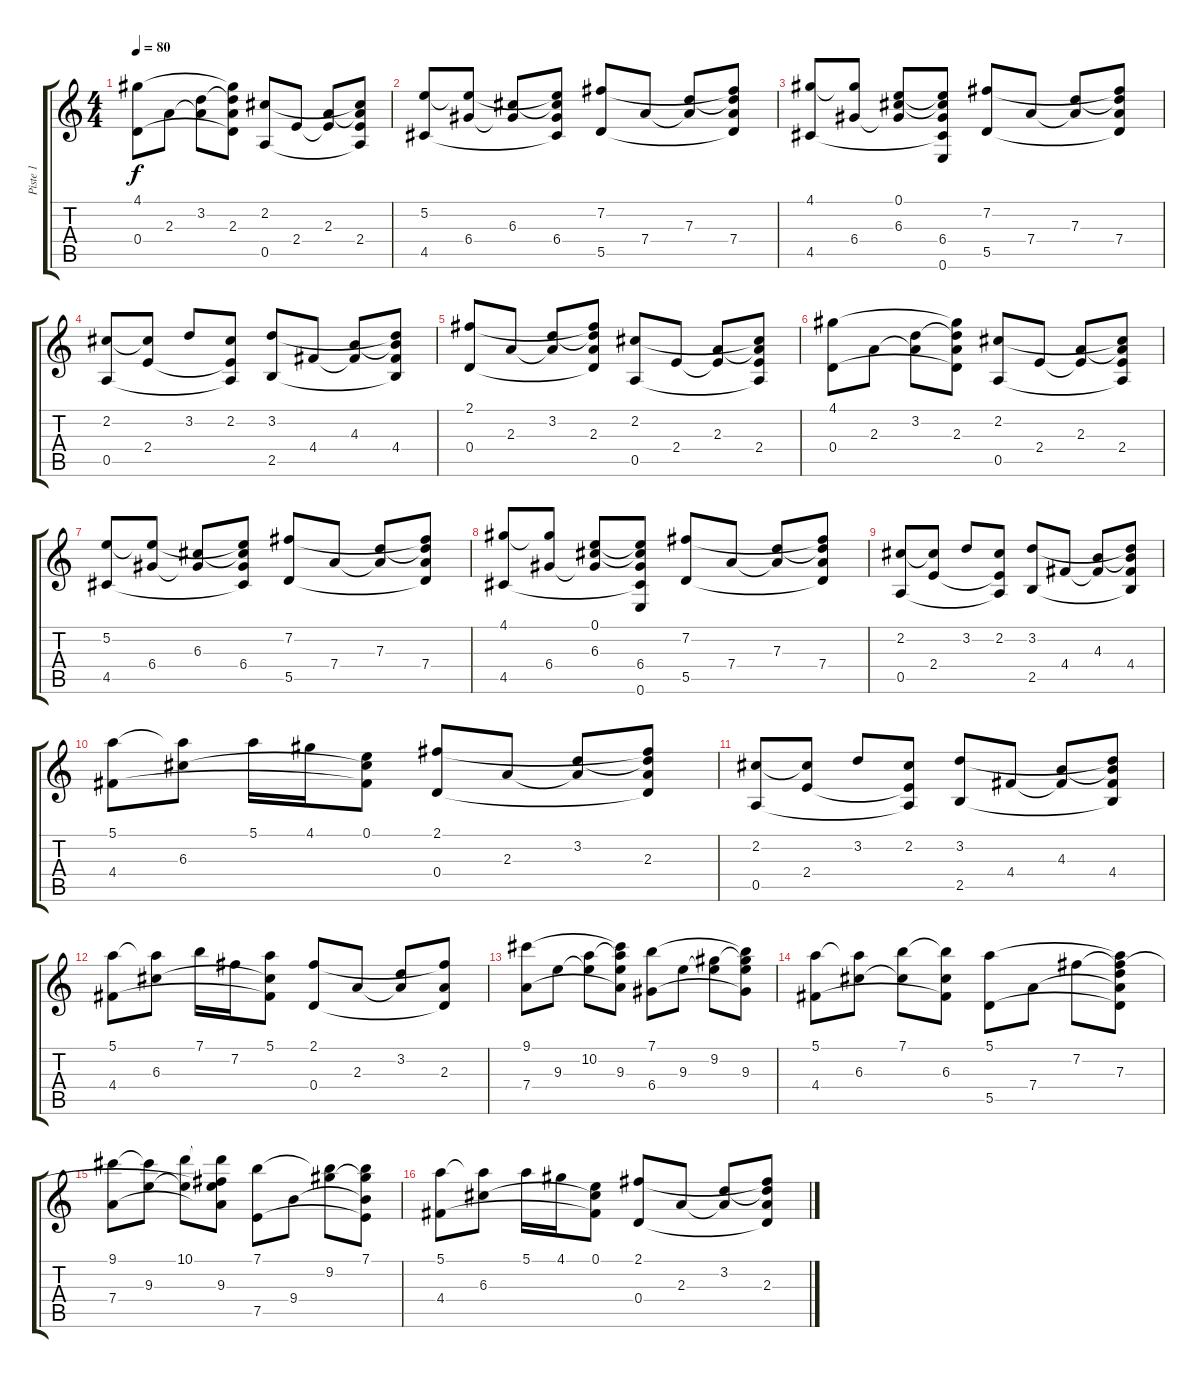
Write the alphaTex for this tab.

\track ("Piste 1" "Piste 1") {instrument acousticguitarnylon}
\staff {score tabs}
\tuning (E4 B3 G3 D3 A2 E2) {hide}
\ts (4 4)
\tempo 80
\clef g2
\ks c
(4.1 0.4).8{dy f} 2.3.8 (3.2 2.3{t}).8 (4.1{t} 3.2{t} 2.3 0.4{t}).8 (2.2 0.5).8 2.4.8 (2.3 2.4{t}).8 (2.2{t} 2.3{t} 2.4 0.5{t}).8 |
(5.2 4.5).8 (5.2{t} 6.4).8 (6.3 6.4{t}).8 (5.2{t} 6.3{t} 6.4 4.5{t}).8 (7.2 5.5).8 7.4.8 (7.3 7.4{t}).8 (7.2{t} 7.3{t} 7.4 5.5{t}).8 |
(4.1 4.5).8 (4.1{t} 6.4).8 (0.1 6.3 6.4{t}).8 (0.1{t} 6.3{t} 6.4 4.5{t} 0.6).8 (7.2 5.5).8 7.4.8 (7.3 7.4{t}).8 (7.2{t} 7.3{t} 7.4 5.5{t}).8 |
(2.2 0.5).8 (2.2{t} 2.4).8 3.2.8 (2.2 2.4{t} 0.5{t}).8 (3.2 2.5).8 4.4.8 (4.3 4.4{t}).8 (3.2{t} 4.3{t} 4.4 2.5{t}).8 |
(2.1 0.4).8 2.3.8 (3.2 2.3{t}).8 (2.1{t} 3.2{t} 2.3 0.4{t}).8 (2.2 0.5).8 2.4.8 (2.3 2.4{t}).8 (2.2{t} 2.3{t} 2.4 0.5{t}).8 |
(4.1 0.4).8 2.3.8 (3.2 2.3{t}).8 (4.1{t} 3.2{t} 2.3 0.4{t}).8 (2.2 0.5).8 2.4.8 (2.3 2.4{t}).8 (2.2{t} 2.3{t} 2.4 0.5{t}).8 |
(5.2 4.5).8 (5.2{t} 6.4).8 (6.3 6.4{t}).8 (5.2{t} 6.3{t} 6.4 4.5{t}).8 (7.2 5.5).8 7.4.8 (7.3 7.4{t}).8 (7.2{t} 7.3{t} 7.4 5.5{t}).8 |
(4.1 4.5).8 (4.1{t} 6.4).8 (0.1 6.3 6.4{t}).8 (0.1{t} 6.3{t} 6.4 4.5{t} 0.6).8 (7.2 5.5).8 7.4.8 (7.3 7.4{t}).8 (7.2{t} 7.3{t} 7.4 5.5{t}).8 |
(2.2 0.5).8 (2.2{t} 2.4).8 3.2.8 (2.2 2.4{t} 0.5{t}).8 (3.2 2.5).8 4.4.8 (4.3 4.4{t}).8 (3.2{t} 4.3{t} 4.4 2.5{t}).8 |
(5.1 4.4).8 (5.1{t} 6.3).8 5.1.16 4.1.16 (0.1 6.3{t} 4.4{t}).8 (2.1 0.4).8 2.3.8 (3.2 2.3{t}).8 (2.1{t} 3.2{t} 2.3 0.4{t}).8 |
(2.2 0.5).8 (2.2{t} 2.4).8 3.2.8 (2.2 2.4{t} 0.5{t}).8 (3.2 2.5).8 4.4.8 (4.3 4.4{t}).8 (3.2{t} 4.3{t} 4.4 2.5{t}).8 |
(5.1 4.4).8 (5.1{t} 6.3).8 7.1.16 7.2.16 (5.1 6.3{t} 4.4{t}).8 (2.1 0.4).8 2.3.8 (3.2 2.3{t}).8 (2.1{t} 2.3 0.4{t}).8 |
(9.1 7.4).8 9.3.8 (10.2 9.3{t}).8 (9.1{t} 10.2{t} 9.3 7.4{t}).8 (7.1 6.4).8 9.3.8 (9.2 9.3{t}).8 (7.1{t} 9.2{t} 9.3 6.4{t}).8 |
(5.1 4.4).8 (5.1{t} 6.3).8 (7.1 6.3{t}).8 (7.1{t} 6.3 4.4{t}).8 (5.1 5.5).8 7.4.8 7.2.8 (5.1{t} 7.2{t} 7.3 7.4{t} 5.5{t}).8 |
(9.1 7.4).8 (9.1{t} 9.3).8 (10.1 9.3{t}).8 (10.1{t} 7.2{t} 9.3 7.4{t}).8 (7.1 7.5).8 9.4.8 (7.1{t} 9.2).8 (7.1 9.2{t} 9.4{t} 7.5{t}).8 |
(5.1 4.4).8 (5.1{t} 6.3).8 5.1.16 4.1.16 (0.1 6.3{t} 4.4{t}).8 (2.1 0.4).8 2.3.8 (3.2 2.3{t}).8 (2.1{t} 3.2{t} 2.3 0.4{t}).8
